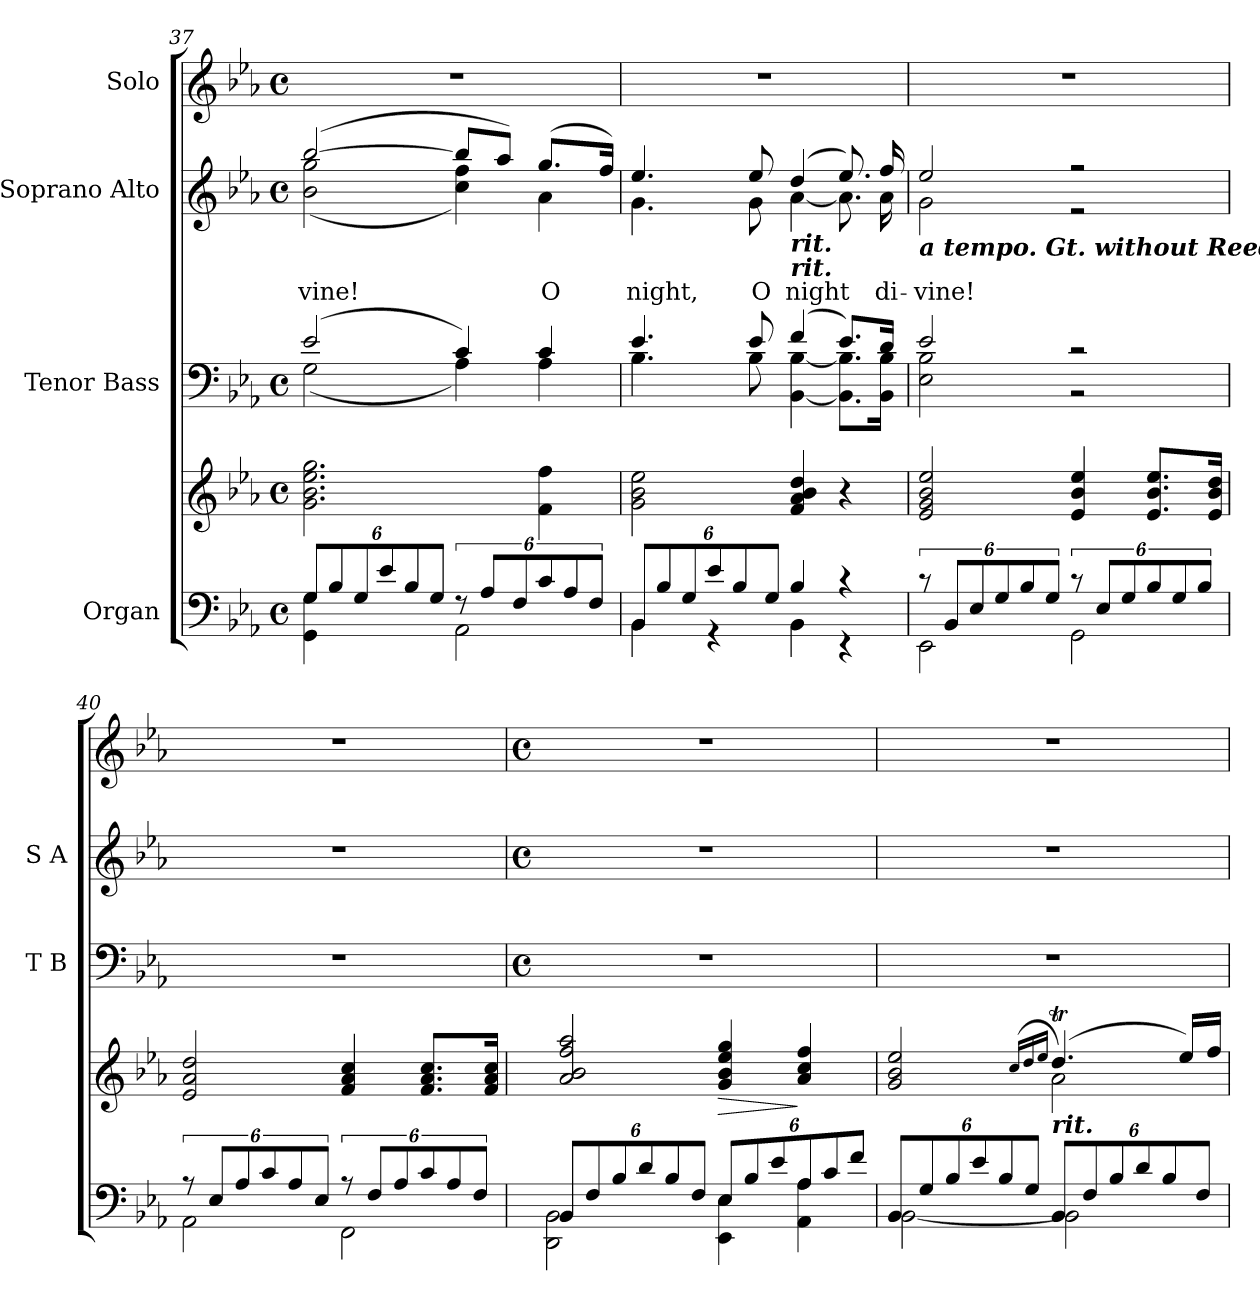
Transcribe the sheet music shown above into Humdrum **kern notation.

**kern	**kern	**dynam	**kern	**kern	**text	**kern
*part4	*part4	*part4	*part3	*part2	*part2	*part1
*staff5	*staff4	*staff4/5	*staff3	*staff2	*staff2	*staff1
*I"Organ	*	*	*I"Tenor Bass	*I"Soprano Alto	*	*I"Solo
*	*	*	*I'T B	*I'S A	*	*
!!LO:LB:g=z
*clefF4	*clefG2	*	*clefF4	*clefG2	*	*clefG2
*k[b-e-a-]	*k[b-e-a-]	*	*k[b-e-a-]	*k[b-e-a-]	*	*k[b-e-a-]
*E-:	*E-:	*	*E-:	*E-:	*	*E-:
*M4/4	*M4/4	*	*M4/4	*M4/4	*	*M4/4
*met(c)	*met(c)	*	*met(c)	*met(c)	*	*met(c)
=37	=37	=37	=37	=37	=37	=37
*^	*	*	*^	*	*	*
!	!	!	!	!	!	!	!LO:LY:b	!
*	*	*	*	*	*	*^	*	*
12G/L	4GG\ 4G\	2.g 2.b- 2.ee- 2.gg	.	(>2e-/	(<2G\	(>[2bb-/	(<2b-\ 2gg\	-vine!	1r
12B-/	.	.	.	.	.	.	.	.	.
12G/	.	.	.	.	.	.	.	.	.
12e-/	4ryy	.	.	.	.	.	.	.	.
12B-/	.	.	.	.	.	.	.	.	.
12G/J	.	.	.	.	.	.	.	.	.
12r	2AA-\	.	.	4c/)	4A-\)	8bb-/L]	4cc\ 4ff\)	.	.
12A-/L	.	.	.	.	.	.	.	.	.
.	.	.	.	.	.	8aa-/J)	.	.	.
12F/	.	.	.	.	.	.	.	.	.
!	!	!	!	!	!	!	!	!LO:LY:b	!
12c/	.	4f 4ff	.	4c/	4A-\	(>8.gg/L	4a-\	O	.
12A-/	.	.	.	.	.	.	.	.	.
12F/J	.	.	.	.	.	.	.	.	.
.	.	.	.	.	.	16ff/J)	.	.	.
=38	=38	=38	=38	=38	=38	=38	=38	=38	=38
!	!	!	!	!	!	!	!	!LO:LY:b	!
12BB-/L	4BB-\	2g 2b- 2ee-	.	4.e-/	4.B-\	4.ee-/	4.g\	night,	1r
12B-/	.	.	.	.	.	.	.	.	.
12G/	.	.	.	.	.	.	.	.	.
12e-/	4r	.	.	.	.	.	.	.	.
12B-/	.	.	.	.	.	.	.	.	.
!	!	!	!	!	!	!	!	!LO:LY:b	!
.	.	.	.	8e-/	8B-\	8ee-/	8g\	O	.
12G/J	.	.	.	.	.	.	.	.	.
!	!	!	!	!	!	!LO:TX:b:Bi:t=rit.	!	!	!
!	!	!	!	!	!	!LO:TX:b:Bi:t=rit.	!	!	!
!	!	!	!	!	!	!	!	!LO:LY:b	!
4B-/	4BB-\	4f 4a- 4b- 4dd	.	(>4f/	[4BB-\ [4B-\	(>4dd/	[4a-\	night	.
4r	4r	4r	.	8.e-/L)	8.BB-]\ 8.B-]\L	8.ee-/)	8.a-\]	.	.
!	!	!	!	!	!	!	!	!LO:LY:b	!
.	.	.	.	16d/Jk	16BB-\ 16B-\Jk	16ff/	16a-\	di-	.
=39	=39	=39	=39	=39	=39	=39	=39	=39	=39
!	!	!	!	!	!	!LO:TX:b:Bi:t=a tempo. Gt. without Reeds.	!	!	!
!	!	!	!	!	!	!	!	!LO:LY:b	!
12r	2EE-\	2e- 2g 2b- 2ee-	.	2e-/	2E-\ 2B-\	2ee-/	2g\	-vine!	1r
12BB-/L	.	.	.	.	.	.	.	.	.
12E-/	.	.	.	.	.	.	.	.	.
12G/	.	.	.	.	.	.	.	.	.
12B-/	.	.	.	.	.	.	.	.	.
12G/J	.	.	.	.	.	.	.	.	.
12r	2GG\	4e- 4b- 4ee-	.	2r	2r	2r	2r	.	.
12E-/L	.	.	.	.	.	.	.	.	.
12G/	.	.	.	.	.	.	.	.	.
12B-/	.	8.e- 8.b- 8.ee-L	.	.	.	.	.	.	.
12G/	.	.	.	.	.	.	.	.	.
12B-/J	.	.	.	.	.	.	.	.	.
.	.	16e- 16b- 16ddJ	.	.	.	.	.	.	.
=40	=40	=40	=40	=40	=40	=40	=40	=40	=40
12r	2AA-\	2e- 2a- 2dd	.	1r	4ryy	1r	4ryy	.	1r
12E-/L	.	.	.	.	.	.	.	.	.
12A-/	.	.	.	.	.	.	.	.	.
12c/	.	.	.	.	4ryy	.	4ryy	.	.
12A-/	.	.	.	.	.	.	.	.	.
12E-/J	.	.	.	.	.	.	.	.	.
12r	2FF\	4f 4a- 4cc	.	.	4ryy	.	4ryy	.	.
12F/L	.	.	.	.	.	.	.	.	.
12A-/	.	.	.	.	.	.	.	.	.
12c/	.	8.f 8.a- 8.ccL	.	.	4ryy	.	4ryy	.	.
12A-/	.	.	.	.	.	.	.	.	.
12F/J	.	.	.	.	.	.	.	.	.
.	.	16f 16a- 16ccJ	.	.	.	.	.	.	.
*	*	*	*	*v	*v	*	*	*	*
*	*	*	*	*	*v	*v	*	*
!!LO:LB:g=z
=41	=41	=41	=41	=41	=41	=41	=41
*	*	*	*	*M4/4	*M4/4	*	*M4/4
*	*	*	*	*met(c)	*met(c)	*	*met(c)
*	*	*^	*	*	*	*	*
12BB-/L	2DD\ 2BB-\	2a-/ 2b-/ 2ff/ 2aa-/	4ryy	.	1r	1r	.	1r
12F/	.	.	.	.	.	.	.	.
12B-/	.	.	.	.	.	.	.	.
12d/	.	.	4ryy	.	.	.	.	.
12B-/	.	.	.	.	.	.	.	.
12F/J	.	.	.	.	.	.	.	.
!	!	!	!	!LO:HP:b	!	!	!	!
12E-/L	4EE-\ 4E-\	4g/ 4b-/ 4ee-/ 4gg/	4ryy	>	.	.	.	.
12B-/	.	.	.	.	.	.	.	.
12e-/	.	.	.	.	.	.	.	.
12A-/	4AA-\ 4A-\	4a-/ 4cc/ 4ff/	4ryy	]	.	.	.	.
12c/	.	.	.	.	.	.	.	.
12f/J	.	.	.	.	.	.	.	.
=42	=42	=42	=42	=42	=42	=42	=42	=42
12BB-/L	[2BB-\	2g/ 2b-/ 2ee-/	4ryy	.	1r	1r	.	1r
12G/	.	.	.	.	.	.	.	.
12B-/	.	.	.	.	.	.	.	.
12e-/	.	.	4ryy	.	.	.	.	.
12B-/	.	.	.	.	.	.	.	.
12G/J	.	.	.	.	.	.	.	.
.	.	(>16qqcc/LL	.	.	.	.	.	.
.	.	16qqdd/	.	.	.	.	.	.
.	.	16qqee-/JJ	.	.	.	.	.	.
!	!	!LO:TX:b:Bi:t=rit.	!	!	!	!	!	!
12BB-/L	2BB-\]	(>4.ddt/)	2a-\	.	.	.	.	.
12F/	.	.	.	.	.	.	.	.
12B-/	.	.	.	.	.	.	.	.
12d/	.	.	.	.	.	.	.	.
12B-/	.	.	.	.	.	.	.	.
.	.	16ee-/LL)	.	.	.	.	.	.
12F/J	.	.	.	.	.	.	.	.
.	.	16ff/JJ	.	.	.	.	.	.
*v	*v	*	*	*	*	*	*	*
*	*v	*v	*	*	*	*	*
=	=	=	=	=	=	=
*-	*-	*-	*-	*-	*-	*-
